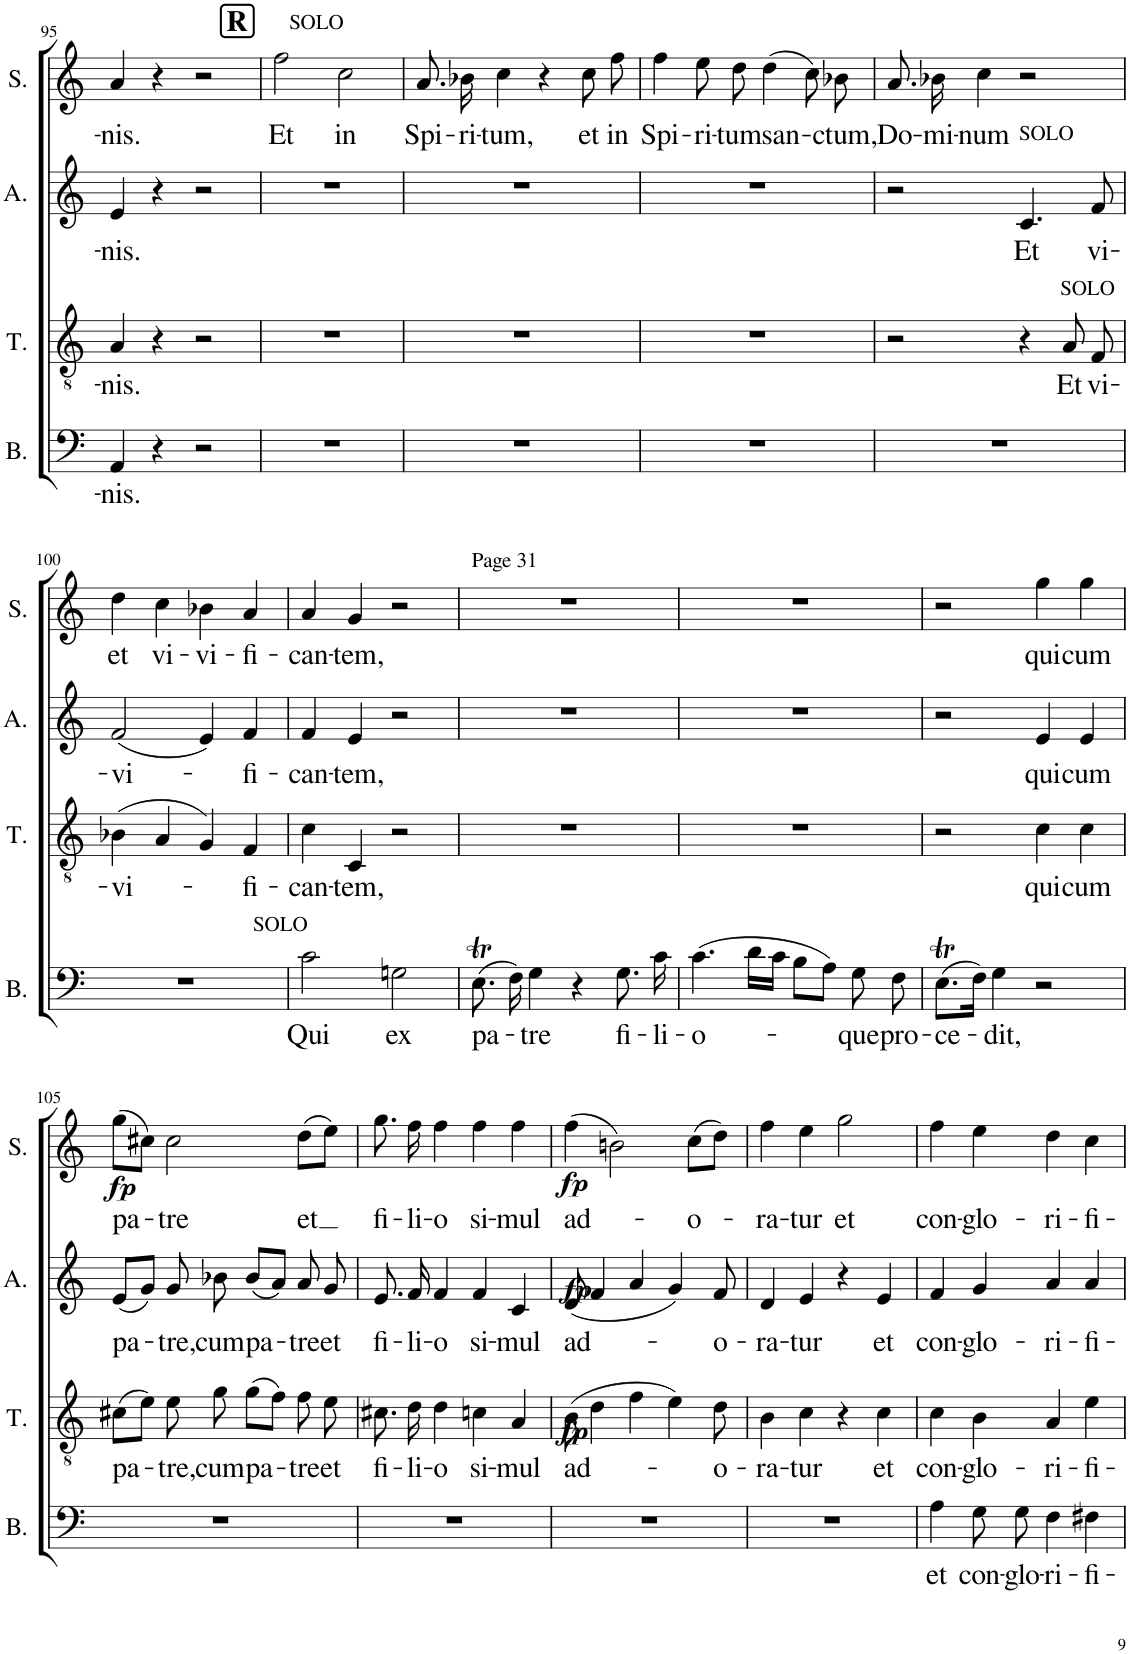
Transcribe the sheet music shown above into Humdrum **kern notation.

**kern	**text	**kern	**text	**dynam	**kern	**text	**dynam	**kern	**text	**dynam
*part4	*part4	*part3	*part3	*part3	*part2	*part2	*part2	*part1	*part1	*part1
*staff4	*staff4	*staff3	*staff3	*staff3	*staff2	*staff2	*staff2	*staff1	*staff1	*staff1
*I"Bass	*	*I"Tenor	*	*	*I"Alto	*	*	*I"Soprano	*	*
*I'B.	*	*I'T.	*	*	*I'A.	*	*	*I'S.	*	*
!!LO:PB:g=z
*clefF4	*	*clefGv2	*	*	*clefG2	*	*	*clefG2	*	*
*k[]	*	*k[]	*	*	*k[]	*	*	*k[]	*	*
*M4/4	*	*M4/4	*	*	*M4/4	*	*	*M4/4	*	*
*met(c)	*	*met(c)	*	*	*met(c)	*	*	*met(c)	*	*
=95	=95	=95	=95	=95	=95	=95	=95	=95	=95	=95
!	!LO:LY:b	!	!LO:LY:b	!	!	!LO:LY:b	!	!	!LO:LY:b	!
4AA/	-nis.	4A/	-nis.	.	4e/	-nis.	.	4a/	-nis.	.
4r	.	4r	.	.	4r	.	.	4r	.	.
2r	.	2r	.	.	2r	.	.	2r	.	.
!!LO:REH:place=s1:a:B:cj:fs=14:t=R
=96	=96	=96	=96	=96	=96	=96	=96	=96	=96	=96
!	!	!	!	!	!	!	!	!LO:TX:a:t=SOLO	!	!
!	!	!	!	!	!	!	!	!	!LO:LY:b	!
1r	.	1r	.	.	1r	.	.	2ff\	Et	.
!	!	!	!	!	!	!	!	!	!LO:LY:b	!
.	.	.	.	.	.	.	.	2cc\	in	.
=97	=97	=97	=97	=97	=97	=97	=97	=97	=97	=97
!	!	!	!	!	!	!	!	!	!LO:LY:b	!
1r	.	1r	.	.	1r	.	.	8.a/	Spi-	.
!	!	!	!	!	!	!	!	!	!LO:LY:b	!
.	.	.	.	.	.	.	.	16b-X\	-ri-	.
!	!	!	!	!	!	!	!	!	!LO:LY:b	!
.	.	.	.	.	.	.	.	4cc\	-tum,	.
.	.	.	.	.	.	.	.	4r	.	.
!	!	!	!	!	!	!	!	!	!LO:LY:b	!
.	.	.	.	.	.	.	.	8cc\	et	.
!	!	!	!	!	!	!	!	!	!LO:LY:b	!
.	.	.	.	.	.	.	.	8ff\	in	.
=98	=98	=98	=98	=98	=98	=98	=98	=98	=98	=98
!	!	!	!	!	!	!	!	!	!LO:LY:b	!
1r	.	1r	.	.	1r	.	.	4ff\	Spi-	.
!	!	!	!	!	!	!	!	!	!LO:LY:b	!
.	.	.	.	.	.	.	.	8ee\	-ri-	.
!	!	!	!	!	!	!	!	!	!LO:LY:b	!
.	.	.	.	.	.	.	.	8dd\	-tum	.
!	!	!	!	!	!	!	!	!	!LO:LY:b	!
.	.	.	.	.	.	.	.	(4dd\	san-	.
.	.	.	.	.	.	.	.	8cc\)	.	.
!	!	!	!	!	!	!	!	!	!LO:LY:b	!
.	.	.	.	.	.	.	.	8b-X\	-ctum,	.
=99	=99	=99	=99	=99	=99	=99	=99	=99	=99	=99
!	!	!	!	!	!	!	!	!	!LO:LY:b	!
1r	.	2r	.	.	2r	.	.	8.a/	Do-	.
!	!	!	!	!	!	!	!	!	!LO:LY:b	!
.	.	.	.	.	.	.	.	16b-X\	-mi-	.
!	!	!	!	!	!	!	!	!	!LO:LY:b	!
.	.	.	.	.	.	.	.	4cc\	-num	.
!	!	!	!	!	!LO:TX:a:t=SOLO	!	!	!	!	!
!	!	!	!	!	!	!LO:LY:b	!	!	!	!
.	.	4r	.	.	4.c/	Et	.	2r	.	.
!	!	!LO:TX:a:t=SOLO	!	!	!	!	!	!	!	!
!	!	!	!LO:LY:b	!	!	!	!	!	!	!
.	.	8A/	Et	.	.	.	.	.	.	.
!	!	!	!LO:LY:b	!	!	!LO:LY:b	!	!	!	!
.	.	8F/	vi-	.	8f/	vi-	.	.	.	.
!!LO:LB:g=z
=100	=100	=100	=100	=100	=100	=100	=100	=100	=100	=100
!	!	!	!LO:LY:b	!	!	!LO:LY:b	!	!	!LO:LY:b	!
1r	.	(4B-X\	-vi-	.	(2f/	-vi-	.	4dd\	et	.
!	!	!	!	!	!	!	!	!	!LO:LY:b	!
.	.	4A/	.	.	.	.	.	4cc\	vi-	.
!	!	!	!	!	!	!	!	!	!LO:LY:b	!
.	.	4G/)	.	.	4e/)	.	.	4b-X\	-vi-	.
!	!	!	!LO:LY:b	!	!	!LO:LY:b	!	!	!LO:LY:b	!
.	.	4F/	-fi-	.	4f/	-fi-	.	4a/	-fi-	.
=101	=101	=101	=101	=101	=101	=101	=101	=101	=101	=101
!LO:TX:a:t=SOLO	!	!	!	!	!	!	!	!	!	!
!	!LO:LY:b	!	!LO:LY:b	!	!	!LO:LY:b	!	!	!LO:LY:b	!
2c\	Qui	4c\	-can-	.	4f/	-can-	.	4a/	-can-	.
!	!	!	!LO:LY:b	!	!	!LO:LY:b	!	!	!LO:LY:b	!
.	.	4C/	-tem,	.	4e/	-tem,	.	4g/	-tem,	.
!	!LO:LY:b	!	!	!	!	!	!	!	!	!
2Gn\	ex	2r	.	.	2r	.	.	2r	.	.
=102	=102	=102	=102	=102	=102	=102	=102	=102	=102	=102
!	!	!	!	!	!	!	!	!LO:TX:a:t=Page 31	!	!
!	!LO:LY:b	!	!	!	!	!	!	!	!	!
(8.Et\	pa-	1r	.	.	1r	.	.	1r	.	.
16F\)	.	.	.	.	.	.	.	.	.	.
!	!LO:LY:b	!	!	!	!	!	!	!	!	!
4G\	-tre	.	.	.	.	.	.	.	.	.
4r	.	.	.	.	.	.	.	.	.	.
!	!LO:LY:b	!	!	!	!	!	!	!	!	!
8.G\	fi-	.	.	.	.	.	.	.	.	.
!	!LO:LY:b	!	!	!	!	!	!	!	!	!
16c\	-li-	.	.	.	.	.	.	.	.	.
=103	=103	=103	=103	=103	=103	=103	=103	=103	=103	=103
!	!LO:LY:b	!	!	!	!	!	!	!	!	!
(4.c\	-o-	1r	.	.	1r	.	.	1r	.	.
16d\LL	.	.	.	.	.	.	.	.	.	.
16c\JJ	.	.	.	.	.	.	.	.	.	.
8B\L	.	.	.	.	.	.	.	.	.	.
8A\J)	.	.	.	.	.	.	.	.	.	.
!	!LO:LY:b	!	!	!	!	!	!	!	!	!
8G\	que	.	.	.	.	.	.	.	.	.
!	!LO:LY:b	!	!	!	!	!	!	!	!	!
8F\	pro-	.	.	.	.	.	.	.	.	.
=104	=104	=104	=104	=104	=104	=104	=104	=104	=104	=104
!	!LO:LY:b	!	!	!	!	!	!	!	!	!
(8.Et\L	-ce-	2r	.	.	2r	.	.	2r	.	.
16F\Jk)	.	.	.	.	.	.	.	.	.	.
!	!LO:LY:b	!	!	!	!	!	!	!	!	!
4G\	-dit,	.	.	.	.	.	.	.	.	.
!	!	!	!LO:LY:b	!	!	!LO:LY:b	!	!	!LO:LY:b	!
2r	.	4c\	qui	.	4e/	qui	.	4gg\	qui	.
!	!	!	!LO:LY:b	!	!	!LO:LY:b	!	!	!LO:LY:b	!
.	.	4c\	cum	.	4e/	cum	.	4gg\	cum	.
!!LO:LB:g=z
=105	=105	=105	=105	=105	=105	=105	=105	=105	=105	=105
!	!	!	!LO:LY:b	!	!	!LO:LY:b	!	!	!LO:LY:b	!LO:DY:b
1r	.	(8c#X\L	pa-	.	(8e/L	pa-	.	(8gg\L	pa-	fp
.	.	8e\J)	.	.	8g/J)	.	.	8cc#X\J)	.	.
!	!	!	!LO:LY:b	!	!	!LO:LY:b	!	!	!LO:LY:b	!
.	.	8e\	-tre,	.	8g/	-tre,	.	2cc#\	-tre	.
!	!	!	!LO:LY:b	!	!	!LO:LY:b	!	!	!	!
.	.	8g\	cum	.	8b-X\	cum	.	.	.	.
!	!	!	!LO:LY:b	!	!	!LO:LY:b	!	!	!	!
.	.	(8g\L	pa-	.	(8b-/L	pa-	.	.	.	.
.	.	8f\J)	.	.	8a/J)	.	.	.	.	.
!	!	!	!LO:LY:b	!	!	!LO:LY:b	!	!	!LO:LY:b	!
.	.	8f\	-tre	.	8a/	-tre	.	(8dd\L	et	.
!	!	!	!LO:LY:b	!	!	!LO:LY:b	!	!	!	!
.	.	8e\	et	.	8g/	et	.	8ee\J)	.	.
=106	=106	=106	=106	=106	=106	=106	=106	=106	=106	=106
!	!	!	!LO:LY:b	!	!	!LO:LY:b	!	!	!LO:LY:b	!
1r	.	8.c#X\	fi-	.	8.e/	fi-	.	8.gg\	fi-	.
!	!	!	!LO:LY:b	!	!	!LO:LY:b	!	!	!LO:LY:b	!
.	.	16d\	-li-	.	16f/	-li-	.	16ff\	-li-	.
!	!	!	!LO:LY:b	!	!	!LO:LY:b	!	!	!LO:LY:b	!
.	.	4d\	-o	.	4f/	-o	.	4ff\	-o	.
!	!	!	!LO:LY:b	!	!	!LO:LY:b	!	!	!LO:LY:b	!
.	.	4cn\	si-	.	4f/	si-	.	4ff\	si-	.
!	!	!	!LO:LY:b	!	!	!LO:LY:b	!	!	!LO:LY:b	!
.	.	4A/	-mul	.	4c/	-mul	.	4ff\	-mul	.
=107	=107	=107	=107	=107	=107	=107	=107	=107	=107	=107
!	!	!	!LO:LY:b	!LO:DY:b	!	!LO:LY:b	!LO:DY:b	!	!LO:LY:b	!LO:DY:b
1r	.	(8B\	ad-	fp	(8d/	ad-	fp	(4ff\	ad-	fp
.	.	4d\	.	.	4f/	.	.	.	.	.
.	.	.	.	.	.	.	.	2bn\)	.	.
.	.	4f\	.	.	4a/	.	.	.	.	.
.	.	4e\)	.	.	4g/)	.	.	.	.	.
!	!	!	!	!	!	!	!	!	!LO:LY:b	!
.	.	.	.	.	.	.	.	(8cc\L	-o-	.
!	!	!	!LO:LY:b	!	!	!LO:LY:b	!	!	!	!
.	.	8d\	-o-	.	8f/	-o-	.	8dd\J)	.	.
=108	=108	=108	=108	=108	=108	=108	=108	=108	=108	=108
!	!	!	!LO:LY:b	!	!	!LO:LY:b	!	!	!LO:LY:b	!
1r	.	4B\	-ra-	.	4d/	-ra-	.	4ff\	-ra-	.
!	!	!	!LO:LY:b	!	!	!LO:LY:b	!	!	!LO:LY:b	!
.	.	4c\	-tur	.	4e/	-tur	.	4ee\	-tur	.
!	!	!	!	!	!	!	!	!	!LO:LY:b	!
.	.	4r	.	.	4r	.	.	2gg\	et	.
!	!	!	!LO:LY:b	!	!	!LO:LY:b	!	!	!	!
.	.	4c\	et	.	4e/	et	.	.	.	.
=109	=109	=109	=109	=109	=109	=109	=109	=109	=109	=109
!	!LO:LY:b	!	!LO:LY:b	!	!	!LO:LY:b	!	!	!LO:LY:b	!
4A\	et	4c\	con-	.	4f/	con-	.	4ff\	con-	.
!	!LO:LY:b	!	!LO:LY:b	!	!	!LO:LY:b	!	!	!LO:LY:b	!
8G\	con-	4B\	-glo-	.	4g/	-glo-	.	4ee\	-glo-	.
!	!LO:LY:b	!	!	!	!	!	!	!	!	!
8G\	-glo-	.	.	.	.	.	.	.	.	.
!	!LO:LY:b	!	!LO:LY:b	!	!	!LO:LY:b	!	!	!LO:LY:b	!
4F\	-ri-	4A/	-ri-	.	4a/	-ri-	.	4dd\	-ri-	.
!	!LO:LY:b	!	!LO:LY:b	!	!	!LO:LY:b	!	!	!LO:LY:b	!
4F#X\	-fi-	4e\	-fi-	.	4a/	-fi-	.	4cc\	-fi-	.
=	=	=	=	=	=	=	=	=	=	=
*-	*-	*-	*-	*-	*-	*-	*-	*-	*-	*-
